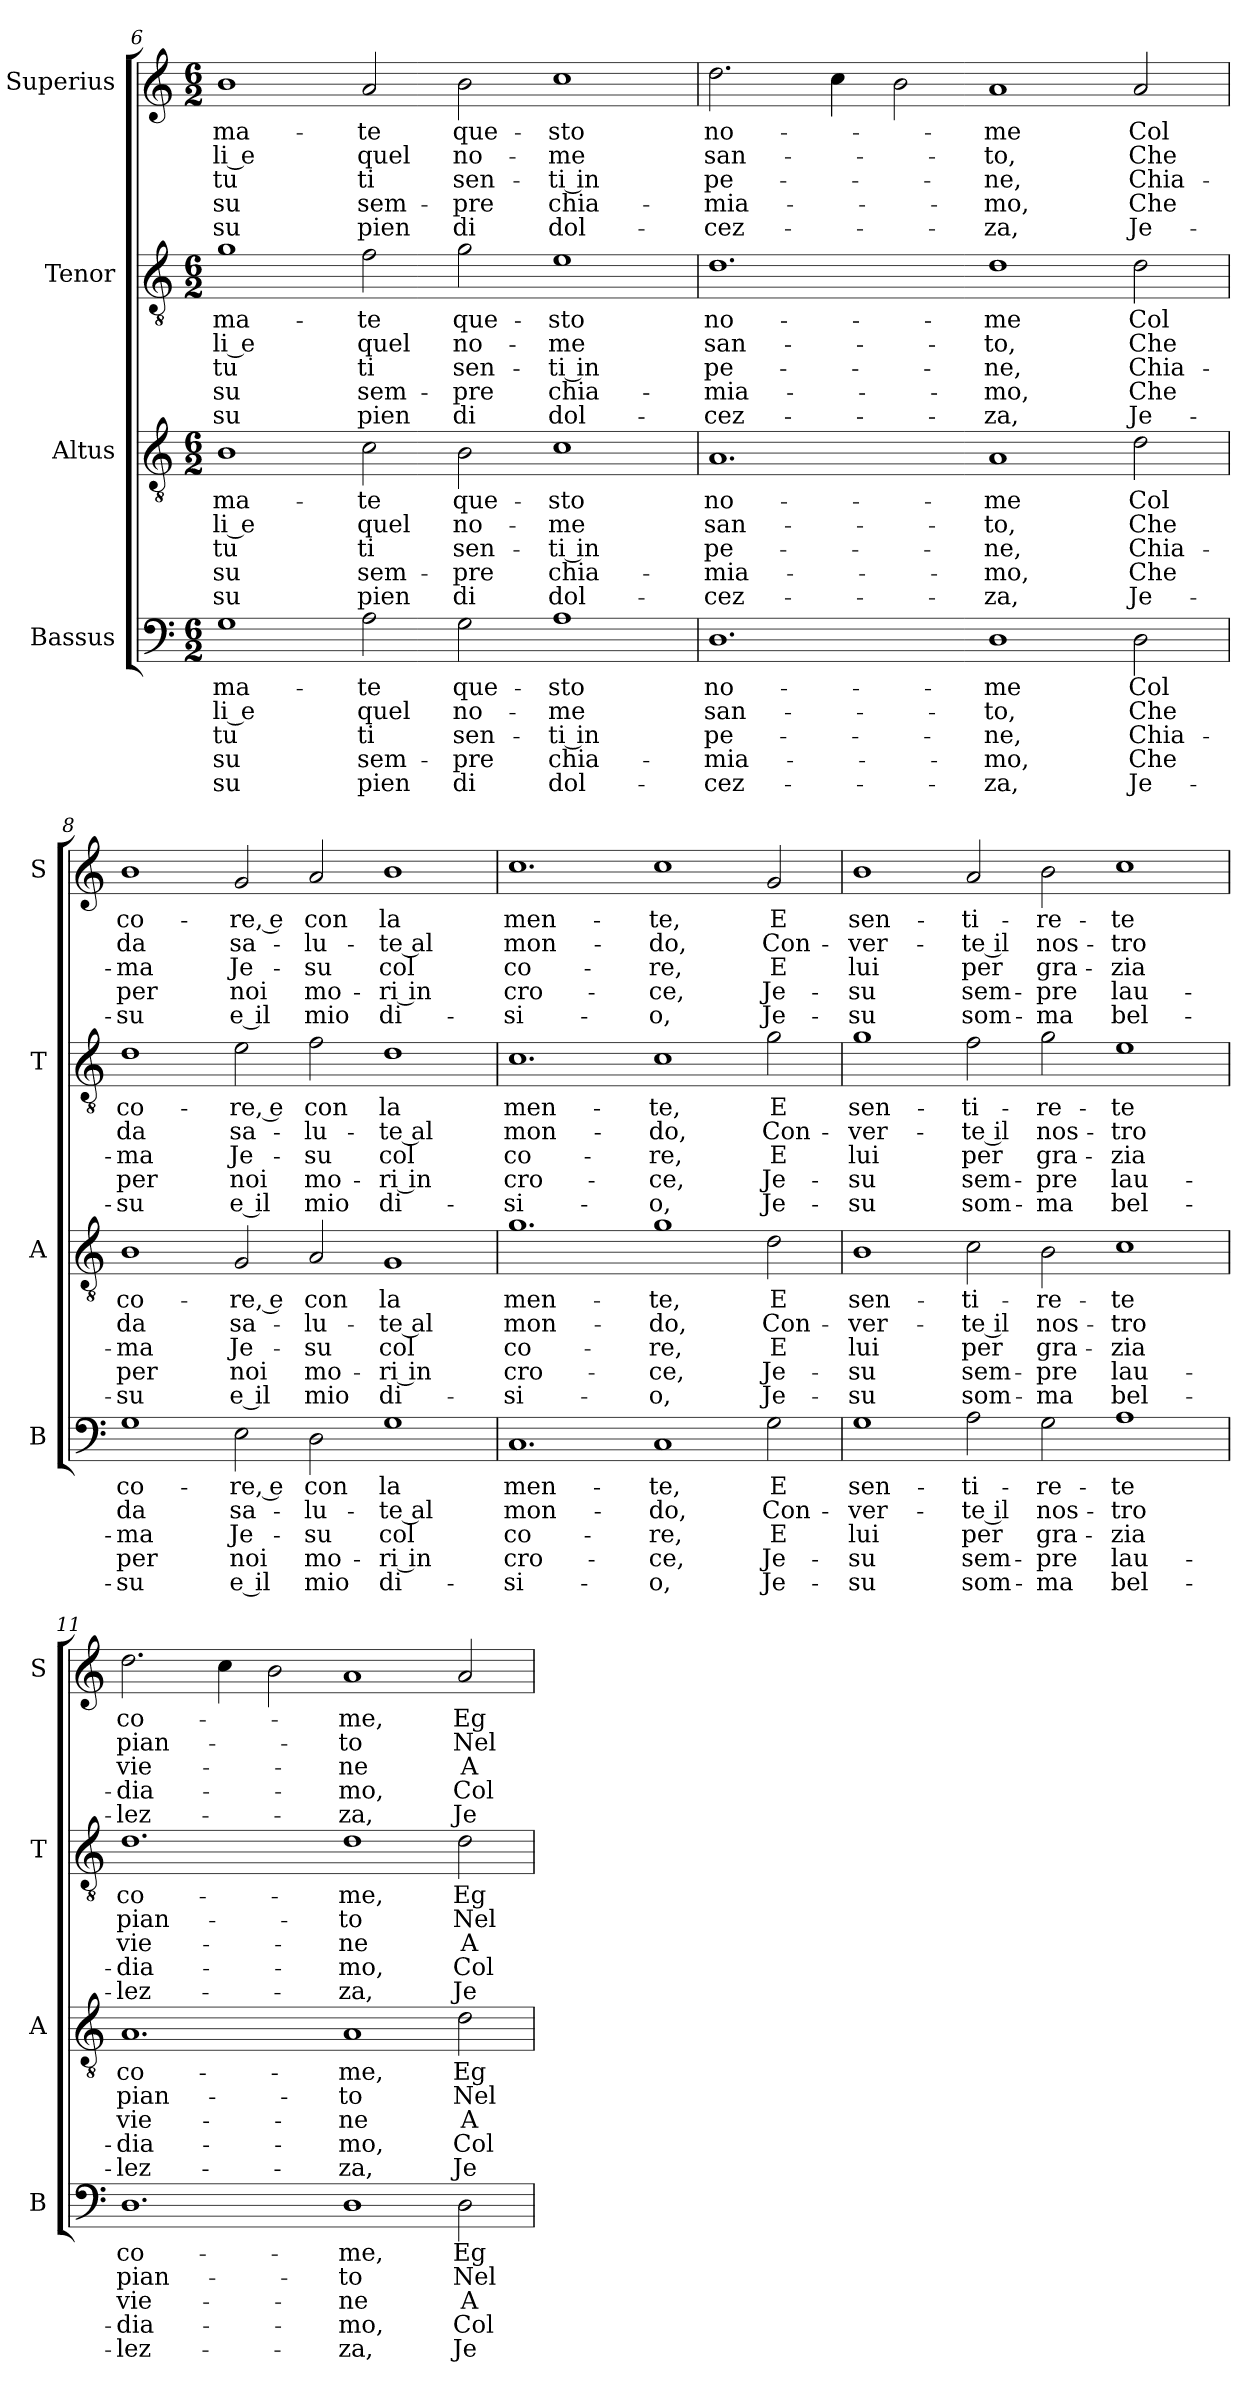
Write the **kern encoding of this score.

**kern	**text	**text	**text	**text	**text	**kern	**text	**text	**text	**text	**text	**kern	**text	**text	**text	**text	**text	**kern	**text	**text	**text	**text	**text
*part4	*part4	*part4	*part4	*part4	*part4	*part3	*part3	*part3	*part3	*part3	*part3	*part2	*part2	*part2	*part2	*part2	*part2	*part1	*part1	*part1	*part1	*part1	*part1
*staff4	*staff4	*staff4	*staff4	*staff4	*staff4	*staff3	*staff3	*staff3	*staff3	*staff3	*staff3	*staff2	*staff2	*staff2	*staff2	*staff2	*staff2	*staff1	*staff1	*staff1	*staff1	*staff1	*staff1
*I"Bassus	*	*	*	*	*	*I"Altus	*	*	*	*	*	*I"Tenor	*	*	*	*	*	*I"Superius	*	*	*	*	*
*I'B	*	*	*	*	*	*I'A	*	*	*	*	*	*I'T	*	*	*	*	*	*I'S	*	*	*	*	*
*clefF4	*	*	*	*	*	*clefGv2	*	*	*	*	*	*clefGv2	*	*	*	*	*	*clefG2	*	*	*	*	*
*k[]	*	*	*	*	*	*k[]	*	*	*	*	*	*k[]	*	*	*	*	*	*k[]	*	*	*	*	*
*M6/2	*	*	*	*	*	*M6/2	*	*	*	*	*	*M6/2	*	*	*	*	*	*M6/2	*	*	*	*	*
=6	=6	=6	=6	=6	=6	=6	=6	=6	=6	=6	=6	=6	=6	=6	=6	=6	=6	=6	=6	=6	=6	=6	=6
1G	-ma-	-li e	tu	-su	-su	1B	-ma-	li e	tu	-su	-su	1g	-ma-	-li e	tu	-su	-su	1b	-ma-	-li e	tu	-su	-su
2A	-te	quel	ti	sem-	pien	2c	-te	quel	ti	sem-	pien	2f	-te	quel	ti	sem-	pien	2a	-te	quel	ti	sem-	pien
2G	que-	no-	sen-	-pre	di	2B	que-	-no-	sen-	-pre	di	2g	que-	no-	sen-	-pre	di	2b	que-	no-	sen-	-pre	di
1A	-sto	-me	-ti in	chia-	dol-	1c	-sto	me	-ti in	chia-	dol-	1e	-sto	-me	-ti in	chia-	dol-	1cc	-sto	-me	-ti in	chia-	dol-
=7	=7	=7	=7	=7	=7	=7	=7	=7	=7	=7	=7	=7	=7	=7	=7	=7	=7	=7	=7	=7	=7	=7	=7
1.D	no-	san-	pe-	-mia-	-cez-	1.A	no-	-san-	pe-	-mia-	-cez-	1.d	no-	san-	pe-	-mia-	-cez-	2.dd	no-	san-	pe-	-mia-	-cez-
.	.	.	.	.	.	.	.	.	.	.	.	.	.	.	.	.	.	4cc	.	.	.	.	.
.	.	.	.	.	.	.	.	.	.	.	.	.	.	.	.	.	.	2b	.	.	.	.	.
1D	-me	-to,	-ne,	-mo,	-za,	1A	-me	to,	-ne,	-mo,	-za,	1d	-me	-to,	-ne,	-mo,	-za,	1a	-me	-to,	-ne,	-mo,	-za,
2D	Col	Che	Chia-	Che	Je-	2d	Col	Che	Chia-	Che	Je-	2d	Col	Che	Chia-	Che	Je-	2a	Col	Che	Chia-	Che	Je-
=8	=8	=8	=8	=8	=8	=8	=8	=8	=8	=8	=8	=8	=8	=8	=8	=8	=8	=8	=8	=8	=8	=8	=8
1G	co-	da	-ma	per	-su	1B	co-	da	-ma	per	-su	1d	co-	da	-ma	per	-su	1b	co-	da	-ma	per	-su
2E	-re, e	sa-	Je-	noi	e il	2G	-re, e	-sa-	Je-	noi	e il	2e	-re, e	sa-	Je-	noi	e il	2g	-re, e	sa-	Je-	noi	e il
2D	con	-lu-	-su	mo-	mio	2A	con	-lu-	-su	mo-	mio	2f	con	-lu-	-su	mo-	mio	2a	con	-lu-	-su	mo-	mio
1G	la	-te al	col	-ri in	di-	1G	la	te al	col	-ri in	di-	1d	la	-te al	col	-ri in	di-	1b	la	-te al	col	-ri in	di-
=9	=9	=9	=9	=9	=9	=9	=9	=9	=9	=9	=9	=9	=9	=9	=9	=9	=9	=9	=9	=9	=9	=9	=9
1.C	men-	mon-	co-	cro-	-si-	1.g	men-	-mon-	co-	cro-	-si-	1.c	men-	mon-	co-	cro-	-si-	1.cc	men-	mon-	co-	cro-	-si-
1C	-te,	-do,	-re,	-ce,	-o,	1g	-te,	do,	-re,	-ce,	-o,	1c	-te,	-do,	-re,	-ce,	-o,	1cc	-te,	-do,	-re,	-ce,	-o,
2G	E	Con-	E	Je-	Je-	2d	E	-Con-	E	Je-	Je-	2g	E	Con-	E	Je-	Je-	2g	E	Con-	E	Je-	Je-
=10	=10	=10	=10	=10	=10	=10	=10	=10	=10	=10	=10	=10	=10	=10	=10	=10	=10	=10	=10	=10	=10	=10	=10
1G	sen-	-ver-	lui	-su	-su	1B	sen-	-ver-	lui	-su	-su	1g	sen-	-ver-	lui	-su	-su	1b	sen-	-ver-	lui	-su	-su
2A	-ti-	-te il	per	sem-	som-	2c	-ti-	te il	per	sem-	som-	2f	-ti-	-te il	per	sem-	som-	2a	-ti-	-te il	per	sem-	som-
2G	-re-	nos-	gra-	-pre	-ma	2B	-re-	-nos-	gra-	-pre	-ma	2g	-re-	nos-	gra-	-pre	-ma	2b	-re-	nos-	gra-	-pre	-ma
1A	-te	-tro	-zia	lau-	bel-	1c	-te	tro	-zia	lau-	bel-	1e	-te	-tro	-zia	lau-	bel-	1cc	-te	-tro	-zia	lau-	bel-
=11	=11	=11	=11	=11	=11	=11	=11	=11	=11	=11	=11	=11	=11	=11	=11	=11	=11	=11	=11	=11	=11	=11	=11
1.D	co-	pian-	vie-	-dia-	-lez-	1.A	co-	-pian-	vie-	-dia-	-lez-	1.d	co-	pian-	vie-	-dia-	-lez-	2.dd	co-	pian-	vie-	-dia-	-lez-
.	.	.	.	.	.	.	.	.	.	.	.	.	.	.	.	.	.	4cc	.	.	.	.	.
.	.	.	.	.	.	.	.	.	.	.	.	.	.	.	.	.	.	2b	.	.	.	.	.
1D	-me,	-to	-ne	-mo,	-za,	1A	-me,	to	-ne	-mo,	-za,	1d	-me,	-to	-ne	-mo,	-za,	1a	-me,	-to	-ne	-mo,	-za,
2D	Eg-	Nel	A	Col	Je-	2d	Eg-	Nel	A	Col	Je-	2d	Eg-	Nel	A	Col	Je-	2a	Eg-	Nel	A	Col	Je-
=	=	=	=	=	=	=	=	=	=	=	=	=	=	=	=	=	=	=	=	=	=	=	=
*-	*-	*-	*-	*-	*-	*-	*-	*-	*-	*-	*-	*-	*-	*-	*-	*-	*-	*-	*-	*-	*-	*-	*-
